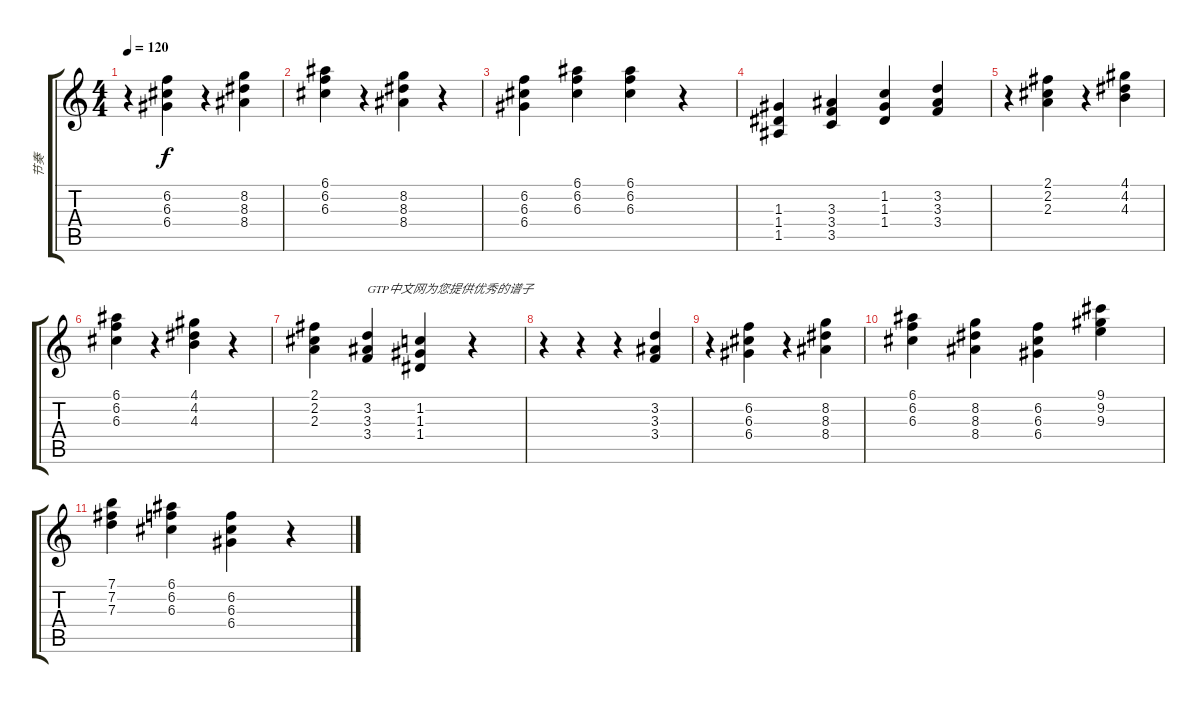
\track ("节奏" "节奏") {instrument acousticguitarsteel}
\staff {score tabs}
\tuning (E4 B3 G3 D3 A2 E2) {hide}
\ts (4 4)
\tempo 120
\clef g2
\ks c
r.4{dy f} (6.2 6.3 6.4).4 r.4 (8.2 8.3 8.4).4 |
(6.1 6.2 6.3).4 r.4 (8.2 8.3 8.4).4 r.4 |
(6.2 6.3 6.4).4 (6.1 6.2 6.3).4 (6.1 6.2 6.3).4 r.4 |
(1.3 1.4 1.5).4 (3.3 3.4 3.5).4 (1.2 1.3 1.4).4 (3.2 3.3 3.4).4 |
r.4 (2.1 2.2 2.3).4 r.4 (4.1 4.2 4.3).4 |
(6.1 6.2 6.3).4 r.4 (4.1 4.2 4.3).4 r.4 |
(2.1 2.2 2.3).4 (3.2 3.3 3.4).4{txt "GTP中文网为您提供优秀的谱子"} (1.2 1.3 1.4).4 r.4 |
r.4 r.4 r.4 (3.2 3.3 3.4).4 |
r.4 (6.2 6.3 6.4).4 r.4 (8.2 8.3 8.4).4 |
(6.1 6.2 6.3).4 (8.2 8.3 8.4).4 (6.2 6.3 6.4).4 (9.1 9.2 9.3).4 |
(7.1 7.2 7.3).4 (6.1 6.2 6.3).4 (6.2 6.3 6.4).4 r.4
